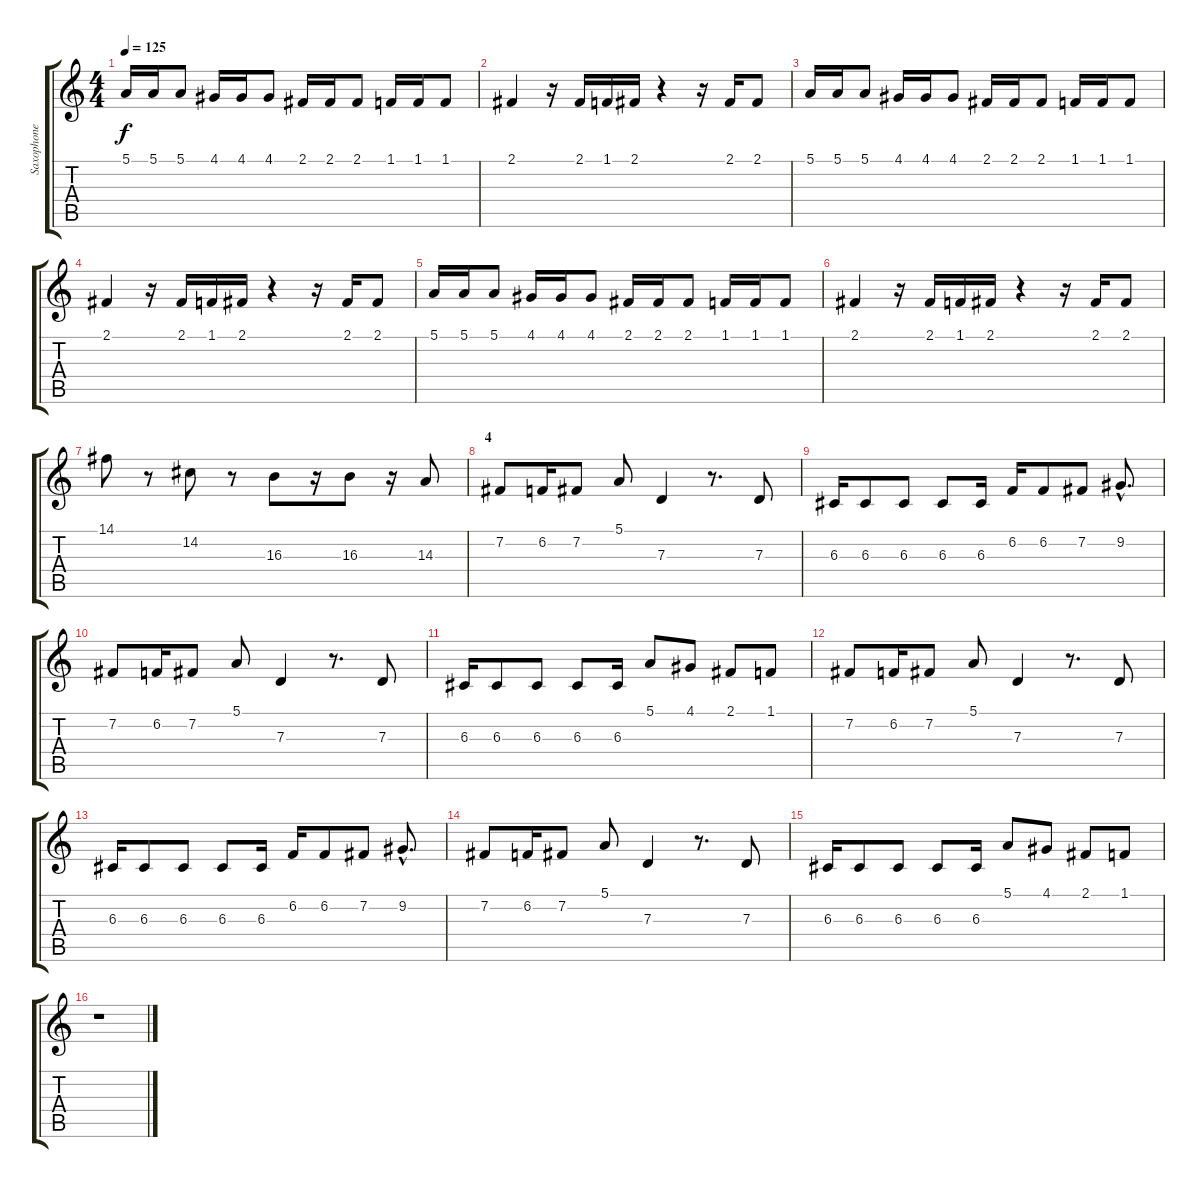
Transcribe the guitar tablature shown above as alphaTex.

\track ("Saxophone" "Saxophone") {instrument tenorsax}
\staff {score tabs}
\tuning (E4 B3 G3 D3 A2 E2) {hide}
\ts (4 4)
\tempo 125
\clef g2
\ks c
5.1.16{dy f} 5.1.16 5.1.8 4.1.16 4.1.16 4.1.8 2.1.16 2.1.16 2.1.8 1.1.16 1.1.16 1.1.8 |
2.1.4 r.16 2.1.16 1.1.16 2.1.16 r.4 r.16 2.1.16 2.1.8 |
5.1.16 5.1.16 5.1.8 4.1.16 4.1.16 4.1.8 2.1.16 2.1.16 2.1.8 1.1.16 1.1.16 1.1.8 |
2.1.4 r.16 2.1.16 1.1.16 2.1.16 r.4 r.16 2.1.16 2.1.8 |
5.1.16 5.1.16 5.1.8 4.1.16 4.1.16 4.1.8 2.1.16 2.1.16 2.1.8 1.1.16 1.1.16 1.1.8 |
2.1.4 r.16 2.1.16 1.1.16 2.1.16 r.4 r.16 2.1.16 2.1.8 |
14.1.8 r.8 14.2.8 r.8 16.3.8 r.16 16.3.8 r.16 14.3.8 |
\section ("" " 4")
7.2.8 6.2.16 7.2.8 5.1.8 7.3.4 r.8{d} 7.3.8 |
6.3.16 6.3.8 6.3.8 6.3.8 6.3.16 6.2.16 6.2.8 7.2.8 9.2{hac}.8{d} |
7.2.8 6.2.16 7.2.8 5.1.8 7.3.4 r.8{d} 7.3.8 |
6.3.16 6.3.8 6.3.8 6.3.8 6.3.16 5.1.8 4.1.8 2.1.8 1.1.8 |
7.2.8 6.2.16 7.2.8 5.1.8 7.3.4 r.8{d} 7.3.8 |
6.3.16 6.3.8 6.3.8 6.3.8 6.3.16 6.2.16 6.2.8 7.2.8 9.2{hac}.8{d} |
7.2.8 6.2.16 7.2.8 5.1.8 7.3.4 r.8{d} 7.3.8 |
6.3.16 6.3.8 6.3.8 6.3.8 6.3.16 5.1.8 4.1.8 2.1.8 1.1.8 |
r.1
